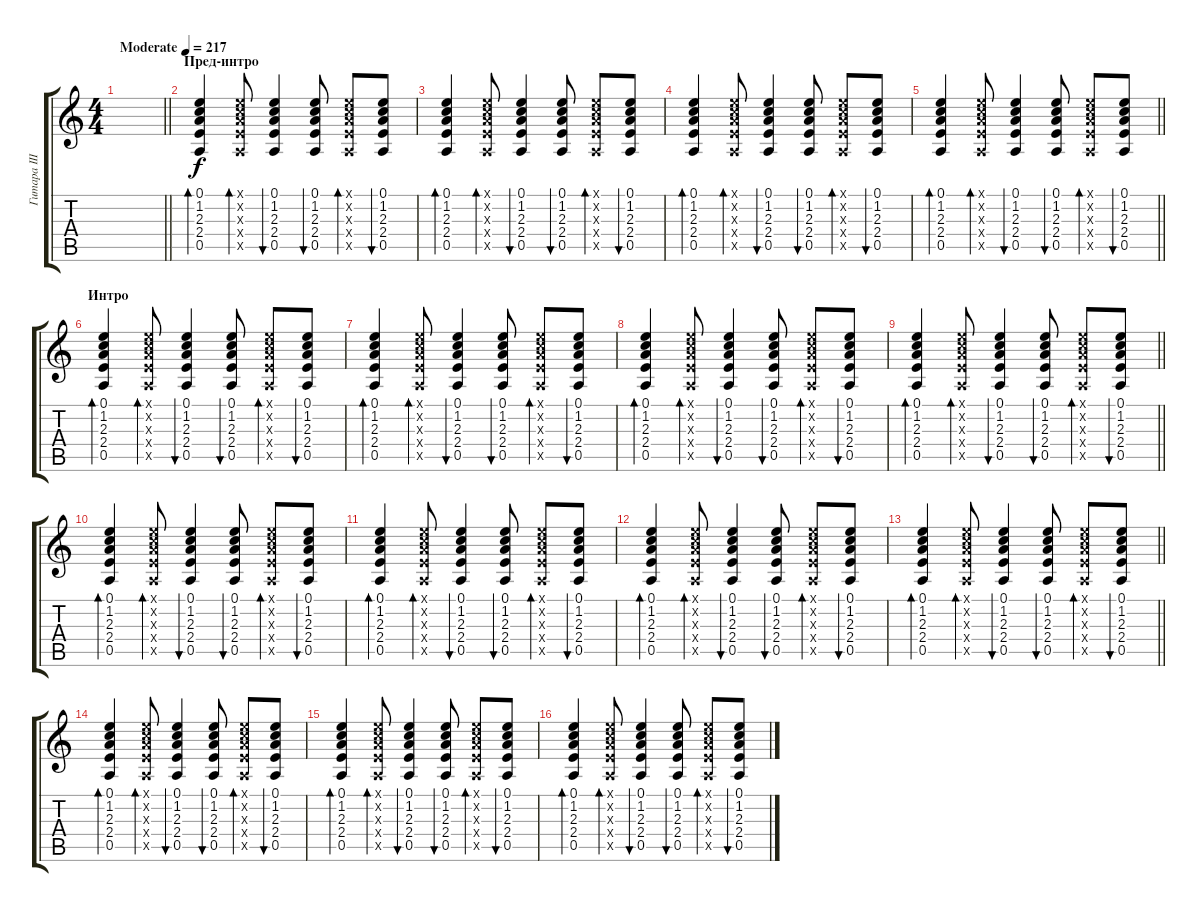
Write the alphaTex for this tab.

\track ("Гитара III" "Гитара III") {instrument acousticguitarsteel}
\staff {score tabs}
\tuning (E4 B3 G3 D3 A2 E2) {hide}
\ts (4 4)
\tempo (217 "Moderate")
\clef g2
\barLineRight lightlight
\ks c
|
\section ("" "Пред-интро")
(0.1 1.2 2.3 2.4 0.5).4{bd 60} (0.1{x} 1.2{x} 2.3{x} 2.4{x} 0.5{x}).8{bd 60} (0.1 1.2 2.3 2.4 0.5).4{bu 60} (0.1 1.2 2.3 2.4 0.5).8{bu 60} (0.1{x} 1.2{x} 2.3{x} 2.4{x} 0.5{x}).8{bd 60} (0.1 1.2 2.3 2.4 0.5).8{bu 60} |
(0.1 1.2 2.3 2.4 0.5).4{bd 60} (0.1{x} 1.2{x} 2.3{x} 2.4{x} 0.5{x}).8{bd 60} (0.1 1.2 2.3 2.4 0.5).4{bu 60} (0.1 1.2 2.3 2.4 0.5).8{bu 60} (0.1{x} 1.2{x} 2.3{x} 2.4{x} 0.5{x}).8{bd 60} (0.1 1.2 2.3 2.4 0.5).8{bu 60} |
(0.1 1.2 2.3 2.4 0.5).4{bd 60} (0.1{x} 1.2{x} 2.3{x} 2.4{x} 0.5{x}).8{bd 60} (0.1 1.2 2.3 2.4 0.5).4{bu 60} (0.1 1.2 2.3 2.4 0.5).8{bu 60} (0.1{x} 1.2{x} 2.3{x} 2.4{x} 0.5{x}).8{bd 60} (0.1 1.2 2.3 2.4 0.5).8{bu 60} |
\barLineRight lightlight
(0.1 1.2 2.3 2.4 0.5).4{bd 60} (0.1{x} 1.2{x} 2.3{x} 2.4{x} 0.5{x}).8{bd 60} (0.1 1.2 2.3 2.4 0.5).4{bu 60} (0.1 1.2 2.3 2.4 0.5).8{bu 60} (0.1{x} 1.2{x} 2.3{x} 2.4{x} 0.5{x}).8{bd 60} (0.1 1.2 2.3 2.4 0.5).8{bu 60} |
\section ("" "Интро")
(0.1 1.2 2.3 2.4 0.5).4{bd 60} (0.1{x} 1.2{x} 2.3{x} 2.4{x} 0.5{x}).8{bd 60} (0.1 1.2 2.3 2.4 0.5).4{bu 60} (0.1 1.2 2.3 2.4 0.5).8{bu 60} (0.1{x} 1.2{x} 2.3{x} 2.4{x} 0.5{x}).8{bd 60} (0.1 1.2 2.3 2.4 0.5).8{bu 60} |
(0.1 1.2 2.3 2.4 0.5).4{bd 60} (0.1{x} 1.2{x} 2.3{x} 2.4{x} 0.5{x}).8{bd 60} (0.1 1.2 2.3 2.4 0.5).4{bu 60} (0.1 1.2 2.3 2.4 0.5).8{bu 60} (0.1{x} 1.2{x} 2.3{x} 2.4{x} 0.5{x}).8{bd 60} (0.1 1.2 2.3 2.4 0.5).8{bu 60} |
(0.1 1.2 2.3 2.4 0.5).4{bd 60} (0.1{x} 1.2{x} 2.3{x} 2.4{x} 0.5{x}).8{bd 60} (0.1 1.2 2.3 2.4 0.5).4{bu 60} (0.1 1.2 2.3 2.4 0.5).8{bu 60} (0.1{x} 1.2{x} 2.3{x} 2.4{x} 0.5{x}).8{bd 60} (0.1 1.2 2.3 2.4 0.5).8{bu 60} |
\barLineRight lightlight
(0.1 1.2 2.3 2.4 0.5).4{bd 60} (0.1{x} 1.2{x} 2.3{x} 2.4{x} 0.5{x}).8{bd 60} (0.1 1.2 2.3 2.4 0.5).4{bu 60} (0.1 1.2 2.3 2.4 0.5).8{bu 60} (0.1{x} 1.2{x} 2.3{x} 2.4{x} 0.5{x}).8{bd 60} (0.1 1.2 2.3 2.4 0.5).8{bu 60} |
(0.1 1.2 2.3 2.4 0.5).4{bd 60} (0.1{x} 1.2{x} 2.3{x} 2.4{x} 0.5{x}).8{bd 60} (0.1 1.2 2.3 2.4 0.5).4{bu 60} (0.1 1.2 2.3 2.4 0.5).8{bu 60} (0.1{x} 1.2{x} 2.3{x} 2.4{x} 0.5{x}).8{bd 60} (0.1 1.2 2.3 2.4 0.5).8{bu 60} |
(0.1 1.2 2.3 2.4 0.5).4{bd 60} (0.1{x} 1.2{x} 2.3{x} 2.4{x} 0.5{x}).8{bd 60} (0.1 1.2 2.3 2.4 0.5).4{bu 60} (0.1 1.2 2.3 2.4 0.5).8{bu 60} (0.1{x} 1.2{x} 2.3{x} 2.4{x} 0.5{x}).8{bd 60} (0.1 1.2 2.3 2.4 0.5).8{bu 60} |
(0.1 1.2 2.3 2.4 0.5).4{bd 60} (0.1{x} 1.2{x} 2.3{x} 2.4{x} 0.5{x}).8{bd 60} (0.1 1.2 2.3 2.4 0.5).4{bu 60} (0.1 1.2 2.3 2.4 0.5).8{bu 60} (0.1{x} 1.2{x} 2.3{x} 2.4{x} 0.5{x}).8{bd 60} (0.1 1.2 2.3 2.4 0.5).8{bu 60} |
\barLineRight lightlight
(0.1 1.2 2.3 2.4 0.5).4{bd 60} (0.1{x} 1.2{x} 2.3{x} 2.4{x} 0.5{x}).8{bd 60} (0.1 1.2 2.3 2.4 0.5).4{bu 60} (0.1 1.2 2.3 2.4 0.5).8{bu 60} (0.1{x} 1.2{x} 2.3{x} 2.4{x} 0.5{x}).8{bd 60} (0.1 1.2 2.3 2.4 0.5).8{bu 60} |
(0.1 1.2 2.3 2.4 0.5).4{bd 60} (0.1{x} 1.2{x} 2.3{x} 2.4{x} 0.5{x}).8{bd 60} (0.1 1.2 2.3 2.4 0.5).4{bu 60} (0.1 1.2 2.3 2.4 0.5).8{bu 60} (0.1{x} 1.2{x} 2.3{x} 2.4{x} 0.5{x}).8{bd 60} (0.1 1.2 2.3 2.4 0.5).8{bu 60} |
(0.1 1.2 2.3 2.4 0.5).4{bd 60} (0.1{x} 1.2{x} 2.3{x} 2.4{x} 0.5{x}).8{bd 60} (0.1 1.2 2.3 2.4 0.5).4{bu 60} (0.1 1.2 2.3 2.4 0.5).8{bu 60} (0.1{x} 1.2{x} 2.3{x} 2.4{x} 0.5{x}).8{bd 60} (0.1 1.2 2.3 2.4 0.5).8{bu 60} |
(0.1 1.2 2.3 2.4 0.5).4{bd 60} (0.1{x} 1.2{x} 2.3{x} 2.4{x} 0.5{x}).8{bd 60} (0.1 1.2 2.3 2.4 0.5).4{bu 60} (0.1 1.2 2.3 2.4 0.5).8{bu 60} (0.1{x} 1.2{x} 2.3{x} 2.4{x} 0.5{x}).8{bd 60} (0.1 1.2 2.3 2.4 0.5).8{bu 60}
